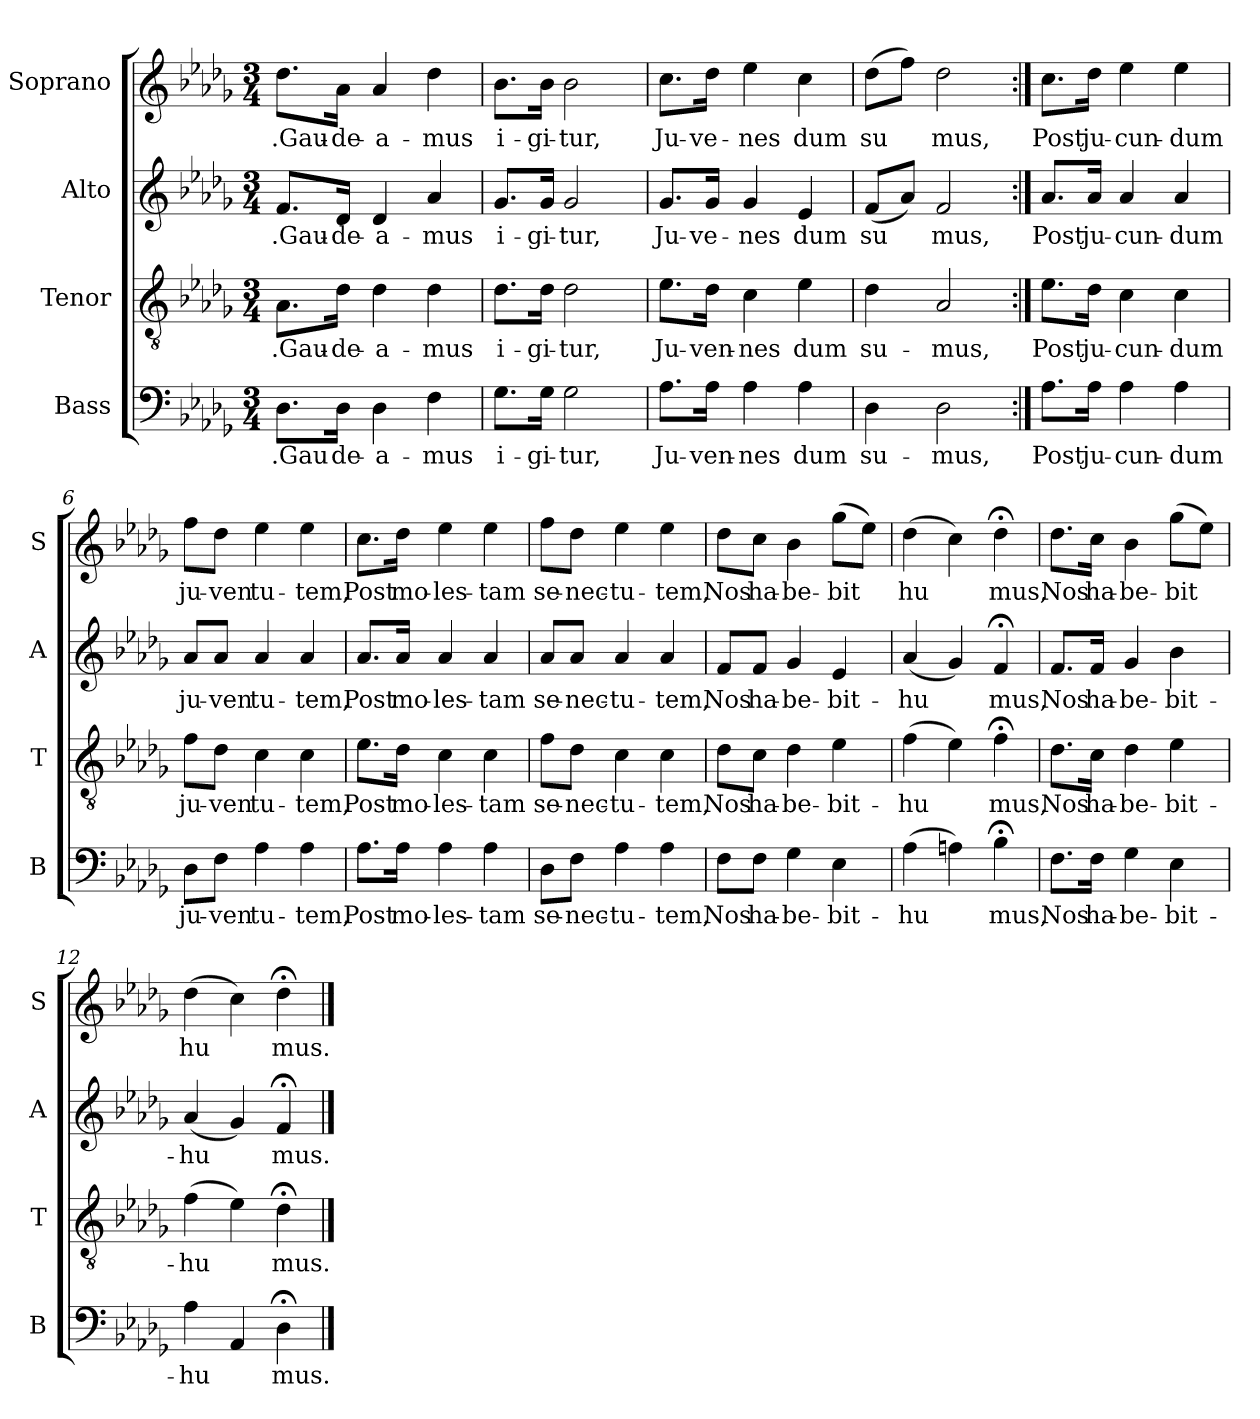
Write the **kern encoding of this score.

**kern	**text	**kern	**text	**kern	**text	**kern	**text
*part4	*part4	*part3	*part3	*part2	*part2	*part1	*part1
*staff4	*staff4	*staff3	*staff3	*staff2	*staff2	*staff1	*staff1
*I"Bass	*	*I"Tenor	*	*I"Alto	*	*I"Soprano	*
*I'B	*	*I'T	*	*I'A	*	*I'S	*
!!LO:PB:g=z
*stria5	*	*stria5	*	*stria5	*	*stria5	*
*clefF4	*	*clefGv2	*	*clefG2	*	*clefG2	*
*k[b-e-a-d-g-]	*	*k[b-e-a-d-g-]	*	*k[b-e-a-d-g-]	*	*k[b-e-a-d-g-]	*
*D-:	*	*D-:	*	*D-:	*	*D-:	*
*M3/4	*	*M3/4	*	*M3/4	*	*M3/4	*
=1	=1	=1	=1	=1	=1	=1	=1
!	!LO:LY:b:cj	!	!LO:LY:b	!	!LO:LY:b	!	!LO:LY:b
8.D-<\L	.Gau	8.A-<\L	.Gau-	8.f</L	.Gau-	8.dd-<\L	.Gau-
!	!LO:LY:b:cj	!	!LO:LY:b	!	!LO:LY:b	!	!LO:LY:b
16D-\J	de-	16d-\J	-de-	16d-/J	-de-	16a-\J	-de-
!	!LO:LY:b:cj	!	!LO:LY:b	!	!LO:LY:b	!	!LO:LY:b
4D-\	-a-	4d-\	-a-	4d-/	-a-	4a-/	-a-
!	!LO:LY:b:cj	!	!LO:LY:b	!	!LO:LY:b	!	!LO:LY:b
4F\	-mus	4d-\	-mus	4a-/	-mus	4dd-\	-mus
=2	=2	=2	=2	=2	=2	=2	=2
!	!LO:LY:b:cj	!	!LO:LY:b	!	!LO:LY:b	!	!LO:LY:b
8.G-\L	i-	8.d-\L	i-	8.g-/L	i-	8.b-\L	i-
!	!LO:LY:b:cj	!	!LO:LY:b	!	!LO:LY:b	!	!LO:LY:b
16G-\J	-gi-	16d-\J	-gi-	16g-/J	-gi-	16b-\J	-gi-
!	!LO:LY:b:cj	!	!LO:LY:b	!	!LO:LY:b	!	!LO:LY:b
2G-\	-tur,	2d-\	-tur,	2g-/	-tur,	2b-\	-tur,
=3	=3	=3	=3	=3	=3	=3	=3
!	!LO:LY:b:cj	!	!LO:LY:b	!	!LO:LY:b	!	!LO:LY:b
8.A-\L	Ju-	8.e-\L	Ju-	8.g-/L	Ju-	8.cc\L	Ju-
!	!LO:LY:b:cj	!	!LO:LY:b	!	!LO:LY:b	!	!LO:LY:b
16A-\J	-ven-	16d-\J	-ven-	16g-/J	-ve-	16dd-\J	-ve-
!	!LO:LY:b:cj	!	!LO:LY:b	!	!LO:LY:b	!	!LO:LY:b
4A-\	-nes	4c\	-nes	4g-/	-nes	4ee-\	-nes
!	!LO:LY:b:cj	!	!LO:LY:b	!	!LO:LY:b	!	!LO:LY:b
4A-\	dum	4e-\	dum	4e-/	dum	4cc\	dum
=4	=4	=4	=4	=4	=4	=4	=4
!	!LO:LY:b:cj	!	!LO:LY:b	!	!LO:LY:b	!	!LO:LY:b
4D-\	su-	4d-\	su-	(<8f/L	su-	(>8dd-\L	su-
!	!	!	!	!	!LO:LY:b	!	!LO:LY:b
.	.	.	.	8a-/J)	--	8ff\J)	--
!	!LO:LY:b:cj	!	!LO:LY:b	!	!LO:LY:b	!	!LO:LY:b
2D-\	-mus,	2A-/	-mus,	2f/	-mus,	2dd-\	-mus,
=5:|!	=5:|!	=5:|!	=5:|!	=5:|!	=5:|!	=5:|!	=5:|!
!	!LO:LY:b:cj	!	!LO:LY:b	!	!LO:LY:b	!	!LO:LY:b
8.A-\L	Post	8.e-\L	Post	8.a-/L	Post	8.cc\L	Post
!	!LO:LY:b:cj	!	!LO:LY:b	!	!LO:LY:b	!	!LO:LY:b
16A-\J	ju-	16d-\J	ju-	16a-/J	ju-	16dd-\J	ju-
!	!LO:LY:b:cj	!	!LO:LY:b	!	!LO:LY:b	!	!LO:LY:b
4A-\	-cun-	4c\	-cun-	4a-/	-cun-	4ee-\	-cun-
!	!LO:LY:b:cj	!	!LO:LY:b	!	!LO:LY:b	!	!LO:LY:b
4A-\	-dum	4c\	-dum	4a-/	-dum	4ee-\	-dum
=6	=6	=6	=6	=6	=6	=6	=6
!	!LO:LY:b:cj	!	!LO:LY:b	!	!LO:LY:b	!	!LO:LY:b
8D-\L	ju-	8f\L	ju-	8a-/L	ju-	8ff\L	ju-
!	!LO:LY:b:cj	!	!LO:LY:b	!	!LO:LY:b	!	!LO:LY:b
8F\J	-ven	8d-\J	-ven	8a-/J	-ven	8dd-\J	-ven
!	!LO:LY:b:cj	!	!LO:LY:b	!	!LO:LY:b	!	!LO:LY:b
4A-\	tu-	4c\	tu-	4a-/	tu-	4ee-\	tu-
!	!LO:LY:b:cj	!	!LO:LY:b	!	!LO:LY:b	!	!LO:LY:b
4A-\	-tem,	4c\	-tem,	4a-/	-tem,	4ee-\	-tem,
=7	=7	=7	=7	=7	=7	=7	=7
!	!LO:LY:b:cj	!	!LO:LY:b	!	!LO:LY:b	!	!LO:LY:b
8.A-\L	Post	8.e-\L	Post	8.a-/L	Post	8.cc\L	Post
!	!LO:LY:b:cj	!	!LO:LY:b	!	!LO:LY:b	!	!LO:LY:b
16A-\J	mo-	16d-\J	mo-	16a-/J	mo-	16dd-\J	mo-
!	!LO:LY:b:cj	!	!LO:LY:b	!	!LO:LY:b	!	!LO:LY:b
4A-\	-les-	4c\	-les-	4a-/	-les-	4ee-\	-les-
!	!LO:LY:b:cj	!	!LO:LY:b	!	!LO:LY:b	!	!LO:LY:b
4A-\	-tam	4c\	-tam	4a-/	-tam	4ee-\	-tam
=8	=8	=8	=8	=8	=8	=8	=8
!	!LO:LY:b:cj	!	!LO:LY:b	!	!LO:LY:b	!	!LO:LY:b
8D-\L	se-	8f\L	se-	8a-/L	se-	8ff\L	se-
!	!LO:LY:b:cj	!	!LO:LY:b	!	!LO:LY:b	!	!LO:LY:b
8F\J	-nec-	8d-\J	-nec-	8a-/J	-nec-	8dd-\J	-nec-
!	!LO:LY:b:cj	!	!LO:LY:b	!	!LO:LY:b	!	!LO:LY:b
4A-\	-tu-	4c\	-tu-	4a-/	-tu-	4ee-\	-tu-
!	!LO:LY:b:cj	!	!LO:LY:b	!	!LO:LY:b	!	!LO:LY:b
4A-\	-tem,	4c\	-tem,	4a-/	-tem,	4ee-\	-tem,
!!LO:PB:g=z
=9	=9	=9	=9	=9	=9	=9	=9
!	!LO:LY:b:cj	!	!LO:LY:b	!	!LO:LY:b	!	!LO:LY:b
8F\L	Nos	8d-\L	Nos	8f/L	Nos	8dd-\L	Nos
!	!LO:LY:b:cj	!	!LO:LY:b	!	!LO:LY:b	!	!LO:LY:b
8F\J	ha-	8c\J	ha-	8f/J	ha-	8cc\J	ha-
!	!LO:LY:b:cj	!	!LO:LY:b	!	!LO:LY:b	!	!LO:LY:b
4G-\	-be-	4d-\	-be-	4g-/	-be-	4b-\	-be-
!	!LO:LY:b:cj	!	!LO:LY:b	!	!LO:LY:b	!	!LO:LY:b
4E-\	-bit-	4e-\	-bit-	4e-/	-bit-	(>8gg-\L	-bit-
!	!	!	!	!	!	!	!LO:LY:b
.	.	.	.	.	.	8ee-\J)	--
=10	=10	=10	=10	=10	=10	=10	=10
!	!LO:LY:b:cj	!	!LO:LY:b	!	!LO:LY:b	!	!LO:LY:b
(>4A-\	-hu-	(>4f\	-hu-	(<4a-/	-hu-	(>4dd-\	-hu-
!	!LO:LY:b:cj	!	!LO:LY:b	!	!LO:LY:b	!	!LO:LY:b
4An\)	--	4e-\)	--	4g-/)	--	4cc\)	--
!	!LO:LY:b:cj	!	!LO:LY:b	!	!LO:LY:b	!	!LO:LY:b
4B-;<\	-mus,	4f;<\	-mus,	4f;</	-mus,	4dd-;<\	-mus,
=11	=11	=11	=11	=11	=11	=11	=11
!	!LO:LY:b:cj	!	!LO:LY:b	!	!LO:LY:b	!	!LO:LY:b
8.F\L	Nos	8.d-\L	Nos	8.f/L	Nos	8.dd-\L	Nos
!	!LO:LY:b:cj	!	!LO:LY:b	!	!LO:LY:b	!	!LO:LY:b
16F\J	ha-	16c\J	ha-	16f/J	ha-	16cc\J	ha-
!	!LO:LY:b:cj	!	!LO:LY:b	!	!LO:LY:b	!	!LO:LY:b
4G-\	-be-	4d-\	-be-	4g-/	-be-	4b-\	-be-
!	!LO:LY:b:cj	!	!LO:LY:b	!	!LO:LY:b	!	!LO:LY:b
4E-\	-bit-	4e-\	-bit-	4b-\	-bit-	(>8gg-\L	-bit-
!	!	!	!	!	!	!	!LO:LY:b
.	.	.	.	.	.	8ee-\J)	--
=12	=12	=12	=12	=12	=12	=12	=12
!	!LO:LY:b:cj	!	!LO:LY:b	!	!LO:LY:b	!	!LO:LY:b
4A-\	-hu-	(>4f\	-hu-	(<4a-/	-hu-	(>4dd-\	-hu-
!	!LO:LY:b:cj	!	!LO:LY:b	!	!LO:LY:b	!	!LO:LY:b
4AA-/	--	4e-\)	--	4g-/)	--	4cc\)	--
!	!LO:LY:b:cj	!	!LO:LY:b	!	!LO:LY:b	!	!LO:LY:b
4D-;<\	-mus.	4d-;<\	-mus.	4f;</	-mus.	4dd-;<\	-mus.
==	==	==	==	==	==	==	==
*-	*-	*-	*-	*-	*-	*-	*-
